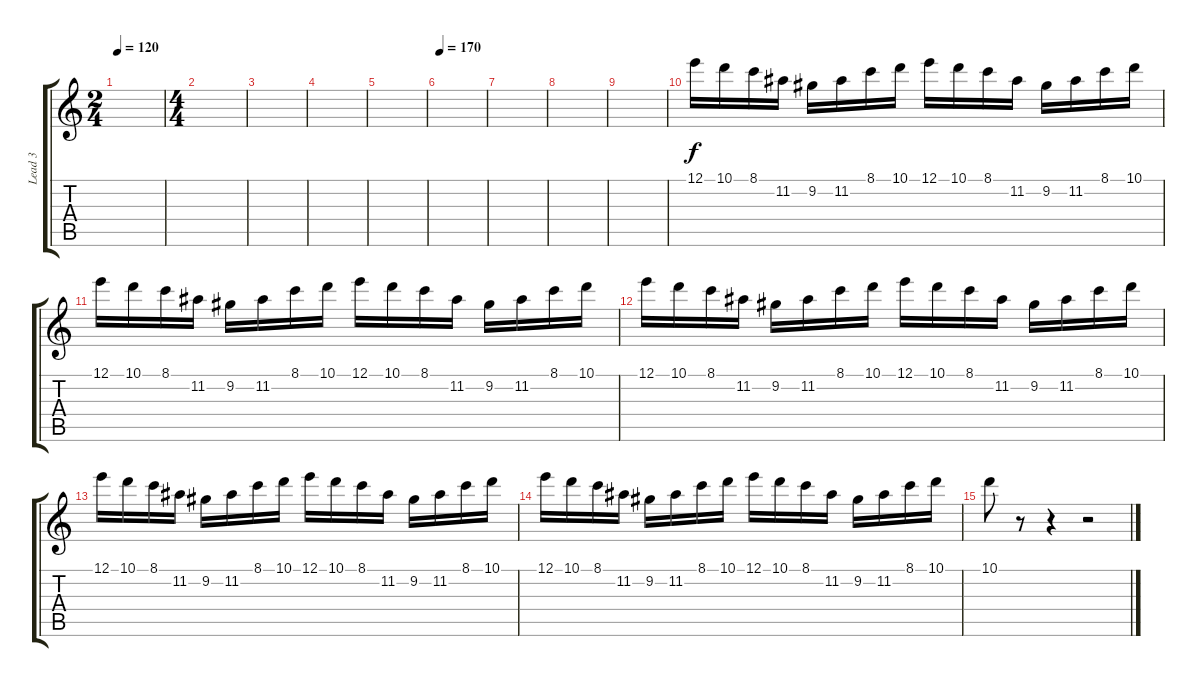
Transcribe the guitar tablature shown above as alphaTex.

\track ("Lead 3" "Lead 3") {instrument distortionguitar}
\staff {score tabs}
\tuning (E4 B3 G3 D3 A2 E2) {hide}
\ts (2 4)
\tempo 120
\clef g2
\ks c
|
\ts (4 4)
|
|
|
|
\tempo 170
|
|
|
|
12.1.16 10.1.16 8.1.16 11.2.16 9.2.16 11.2.16 8.1.16 10.1.16 12.1.16 10.1.16 8.1.16 11.2.16 9.2.16 11.2.16 8.1.16 10.1.16 |
12.1.16 10.1.16 8.1.16 11.2.16 9.2.16 11.2.16 8.1.16 10.1.16 12.1.16 10.1.16 8.1.16 11.2.16 9.2.16 11.2.16 8.1.16 10.1.16 |
12.1.16 10.1.16 8.1.16 11.2.16 9.2.16 11.2.16 8.1.16 10.1.16 12.1.16 10.1.16 8.1.16 11.2.16 9.2.16 11.2.16 8.1.16 10.1.16 |
12.1.16 10.1.16 8.1.16 11.2.16 9.2.16 11.2.16 8.1.16 10.1.16 12.1.16 10.1.16 8.1.16 11.2.16 9.2.16 11.2.16 8.1.16 10.1.16 |
12.1.16 10.1.16 8.1.16 11.2.16 9.2.16 11.2.16 8.1.16 10.1.16 12.1.16 10.1.16 8.1.16 11.2.16 9.2.16 11.2.16 8.1.16 10.1.16 |
10.1.8 r.8 r.4 r.2
